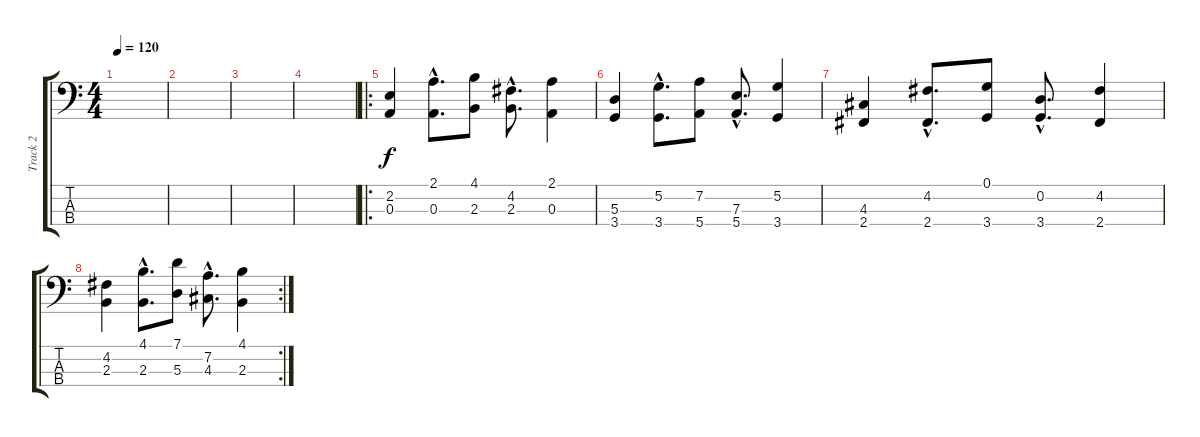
\track ("Track 2" "Track 2") {instrument acousticbass}
\staff {score tabs}
\tuning (G2 D2 A1 E1) {hide}
\ts (4 4)
\tempo 120
\clef f4
\ks c
|
|
|
|
\ro
(2.2 0.3).4 (2.1{hac} 0.3{hac}).8{d} (4.1 2.3).8 (4.2{hac} 2.3{hac}).8{d} (2.1 0.3).4 |
(5.3 3.4).4 (5.2{hac} 3.4{hac}).8{d} (7.2 5.4).8 (7.3{hac} 5.4{hac}).8{d} (5.2 3.4).4 |
(4.3 2.4).4 (4.2{hac} 2.4{hac}).8{d} (0.1 3.4).8 (0.2{hac} 3.4{hac}).8{d} (4.2 2.4).4 |
\rc 2
(4.2 2.3).4 (4.1{hac} 2.3{hac}).8{d} (7.1 5.3).8 (7.2{hac} 4.3{hac}).8{d} (4.1 2.3).4
